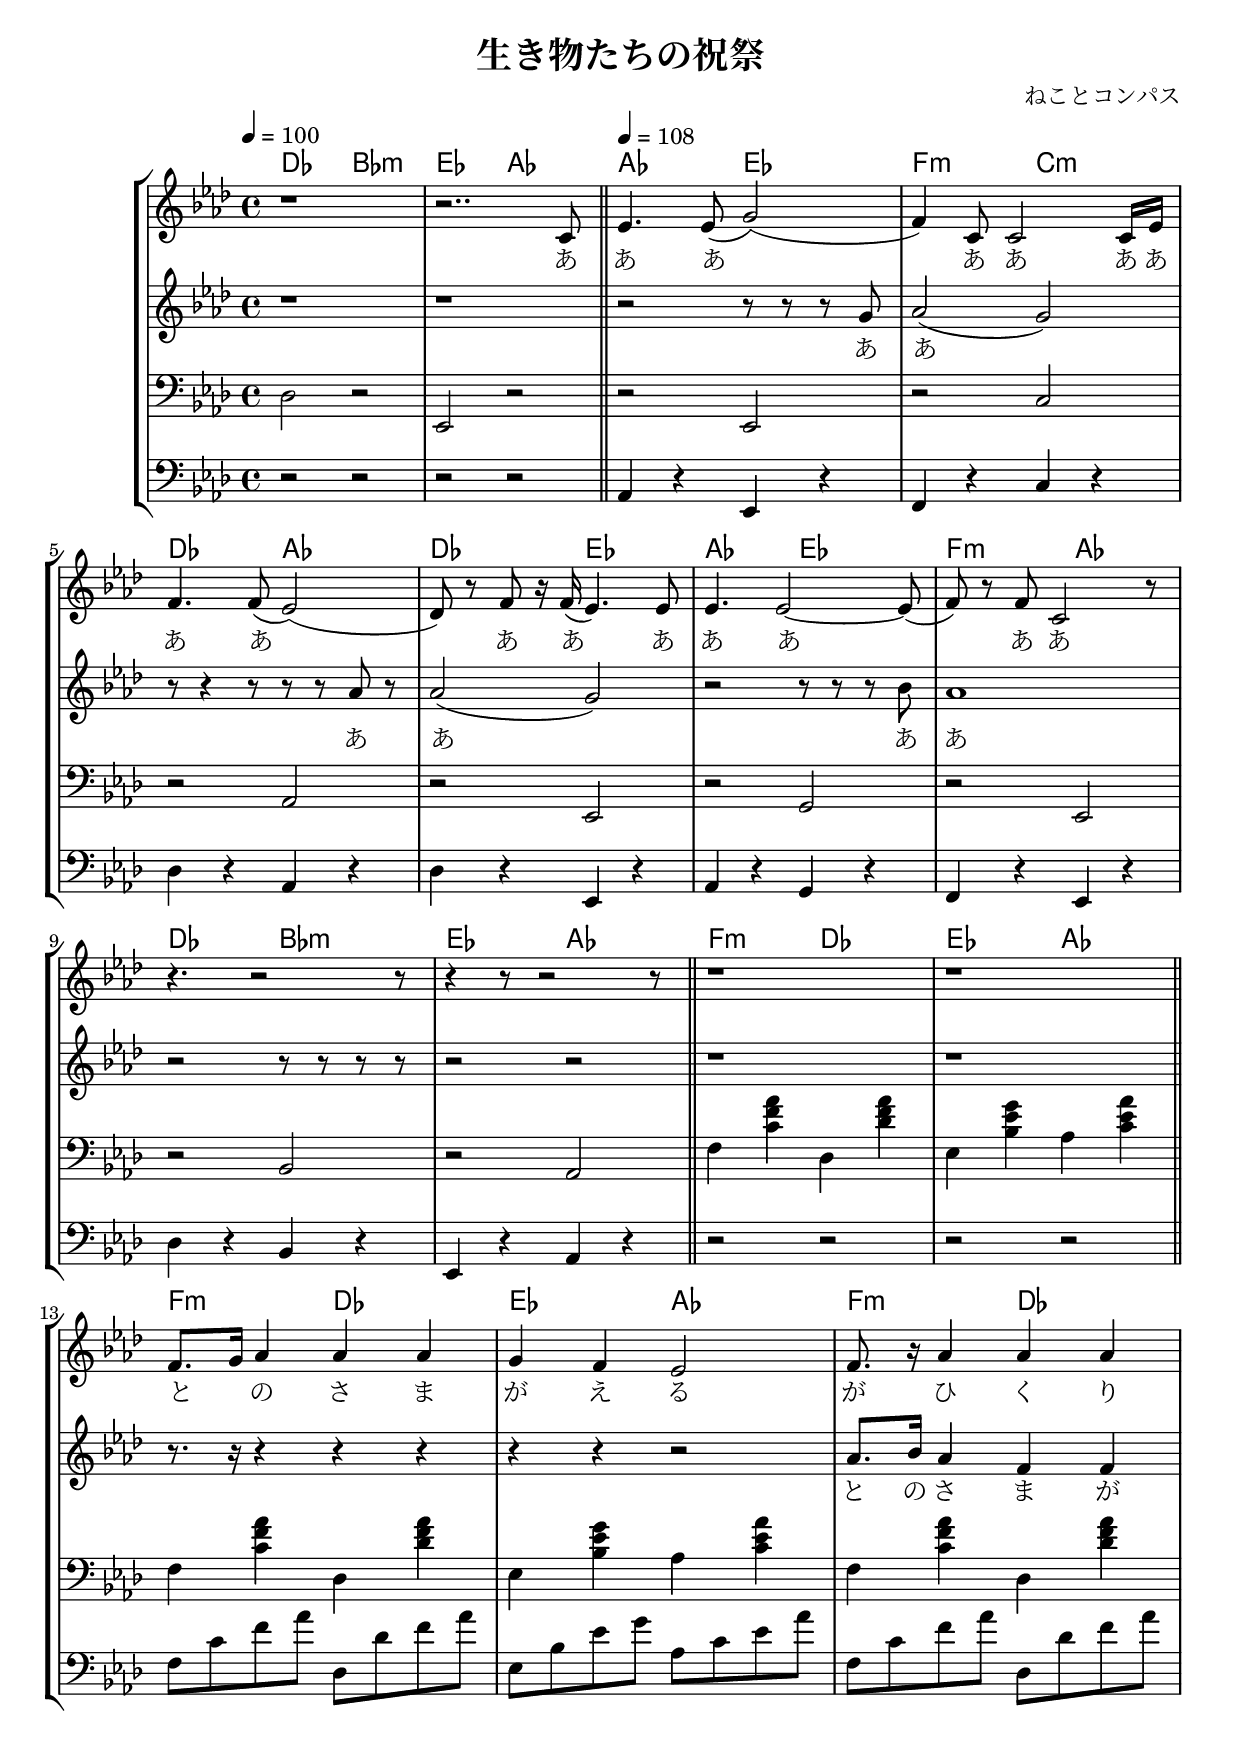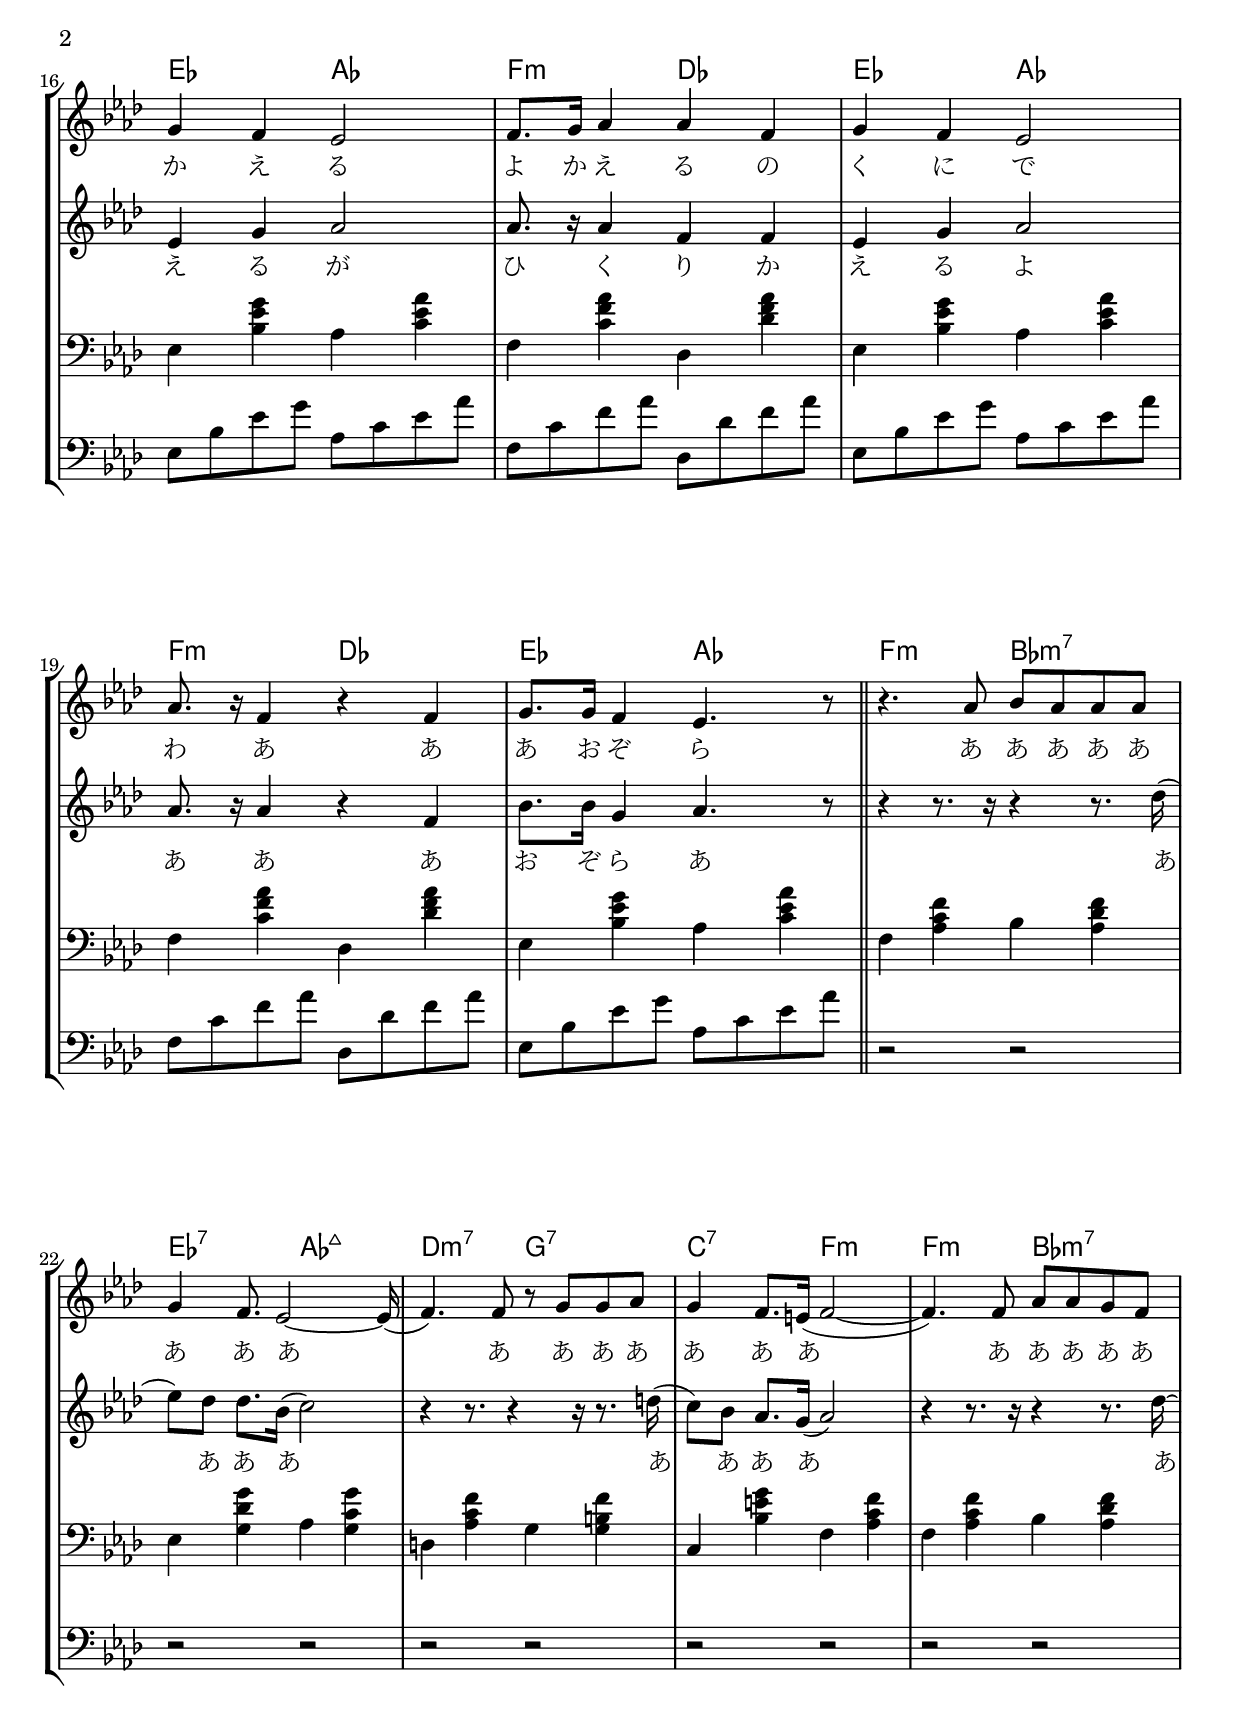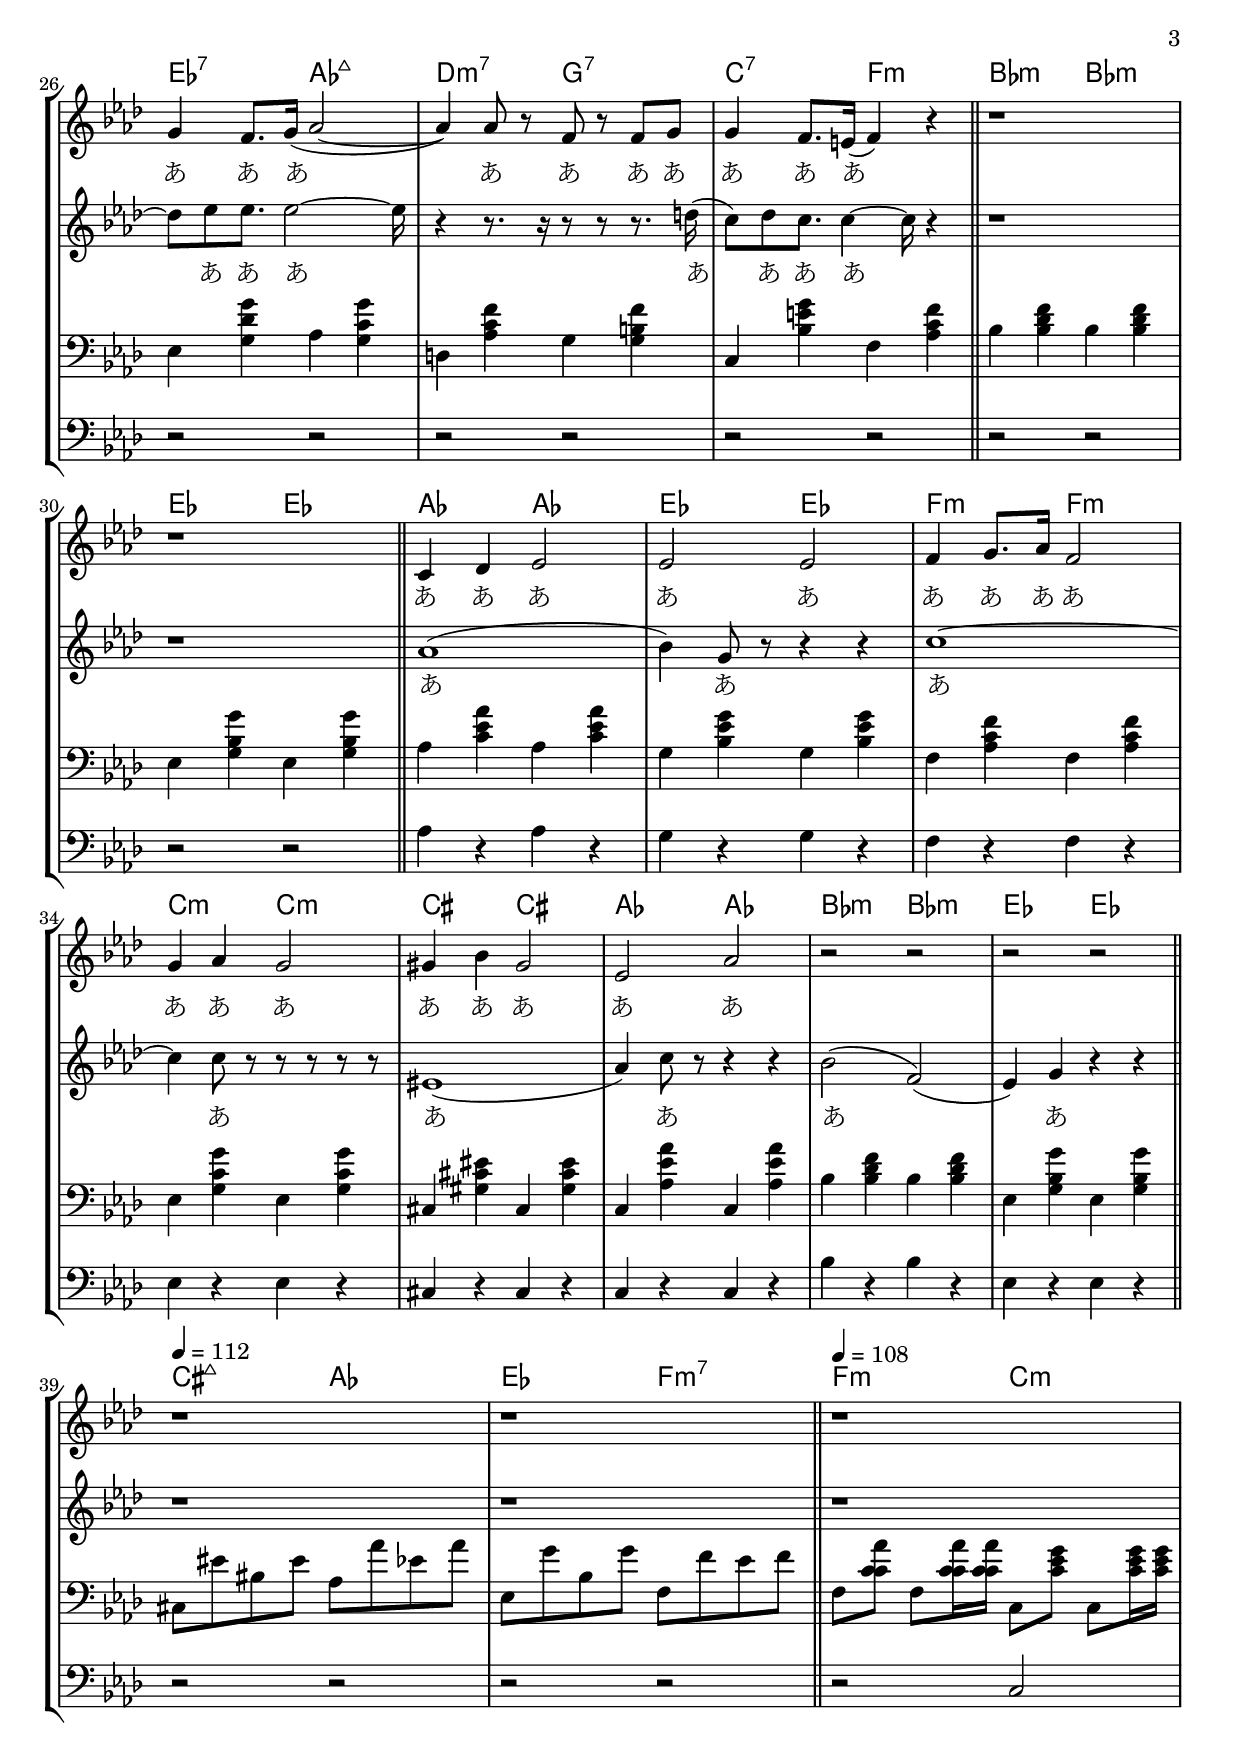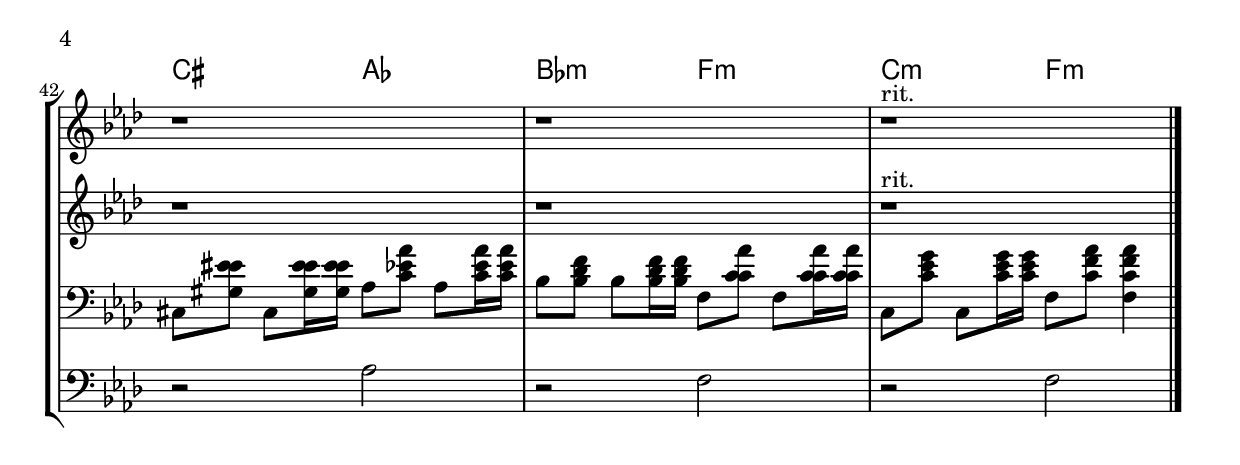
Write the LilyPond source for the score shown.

\version "2.12.1"

\header {
	title = \markup {生き物たちの祝祭}
	composer = \markup \center-column {ねことコンパス}
}

harmony = \chordmode {
	des2 bes:m es as 

	as es f:m c:m des as des es as es f:m as des bes:m es as 

	f:m des es as 

	f:m des es as f:m des es as f:m des es as f:m des es as 

	f:m bes:min7 es:7 as:maj7 d:m7 g:7 c:7 f:m f:m bes:min7 es:7 as:maj7 d:m7 g:7 c:7 f:m 

	bes:m bes:m es es 

	as as es es f:m f:m c:m c:m cis cis as as bes:m bes:m es es 

	cis:maj7 as es f:min7 

	f:m c:m cis as bes:m f:m c:m f:m 
}

melody = {
	\key as \major
	\tempo 4 = 100
	r1 | r2.. 
	\set Staff.midiInstrument = #"Pad 7 (halo)"
	c'8 
		\tempo 4 = 108
es'4.  es'8  (g'2) 
	(f'4)  c'8  c'2  c'16  es'16 
	f'4.  f'8  (es'2) 
	(des'8)  r8  f'8  r16  f'16  (es'4.)  es'8 
	es'4.  es'2~es'8 
	(f'8)  r8  f'8  c'2  r8 
	r4.  r2~r8 
	r4  r8  r2  	r8 	r1 | r1   
	\set Staff.midiInstrument = #"fss0.31"
	f'8.  g'16  as'4  as'4  as'4 
	g'4  f'4  es'2 
	f'8.  r16  as'4  as'4  as'4 
	g'4  f'4  es'2 
	f'8.  g'16  as'4  as'4  f'4 
	g'4  f'4  es'2 
	as'8.  r16  f'4  r4  f'4 
	g'8.  g'16  f'4  es'4.  	r8 	\set Staff.midiInstrument = #"Pad 4 (choir)"
	r4. as'8  bes'8  as'8  as'8  as'8 
	g'4  f'8.  es'2~es'16 
	(f'4.)  f'8  r8  g'8  g'8  as'8 
	g'4  f'8.  e'16  (f'2~ 
	f'4.)  f'8  as'8  as'8  g'8  f'8 
	g'4  f'8.  g'16  (as'2~ 
	as'4)  as'8  r8  f'8  r8  f'8  g'8 
	g'4  f'8.  e'16  (f'4)  	r4 	r1 | r1   
	\set Staff.midiInstrument = #"FX 7 (echoes)"
	c'4  des'4  es'2 
	es'2  es'2 
	f'4  g'8.  as'16  f'2 
	g'4  as'4  g'2 
	gis'4  bes'4  gis'2 
	es'2  as'2 
	r2  r2 
	r2  r2
	\tempo 4 = 112
	r1 | r1   
	\tempo 4 = 108
	r1 | r1 | r1 | r1^"rit." \bar "|."
}

words = \lyricmode {
	
	あ  あ  あ  あ  あ  あ  あ  あ  あ  あ  あ  あ  あ  あ  あ  あ  
	
	と  の  さ  ま  が  え  る  が  ひ  く  り  か  え  る  よ  か  え  る  の  く  に  で  わ  あ  あ  あ  お  ぞ  ら  あ  
	あ  あ  あ  あ  あ  あ  あ  あ  あ  あ  あ  あ  あ  あ  あ  あ  あ  あ  あ  あ  あ  あ  あ  あ  あ  あ  あ  あ  あ  あ  
	
	あ  あ  あ  あ  あ  あ  あ  あ  あ  あ  あ  あ  あ  あ  あ  あ  あ  
	
	
}

secondmelody = {
	\key as \major
	\tempo 4 = 100
	r1 | r1   
	\set Staff.midiInstrument = #"Synth Voice"
		\tempo 4 = 108
 r2  r8  r8  r8  g'8 
	as'2  (g'2) 
	r8  r4  r8  r8  r8  as'8  r8 
	as'2  (g'2) 
	r2  r8  r8  r8  bes'8 
	as'1 
	r2  r8  r8  r8  r8 
	r2  r2
	r1 | r1   
	\set Staff.midiInstrument = #"mmi0.34"
	r8.  r16  r4  r4  r4 
	r4  r4  r2 
	as'8.  bes'16  as'4  f'4  f'4 
	es'4  g'4  as'2 
	as'8.  r16  as'4  f'4  f'4 
	es'4  g'4  as'2 
	as'8.  r16  as'4  r4  f'4 
	bes'8.  bes'16  g'4  as'4.  	r8 	\set Staff.midiInstrument = #"Marimba"
	 r4  r8.  r16  r4  r8.  des''16 
	(es''8)  des''8  des''8.  bes'16  (c''2) 
	r4  r8.  r4~r16  r8.  d''16 
	(c''8)  bes'8  as'8.  g'16  (as'2) 
	r4  r8.  r16  r4  r8.  des''16~ 
	des''8  es''8  es''8.  es''2~es''16 
	r4  r8.  r16  r8  r8  r8.  d''16 
	(c''8)  des''8  c''8.  c''4~c''16  	r4 	r1 | r1   
	\set Staff.midiInstrument = #"Lead 6 (voice)"
	as'1 
	(bes'4)  g'8  r8  r4  r4 
	c''1~ 
	c''4  c''8  r8  r8  r8  r8  r8 
	eis'1 
	(as'4)  c''8  r8  r4  r4 
	bes'2  (f'2) 
	(es'4)  g'4  r4  r4
	\tempo 4 = 112
	r1 | r1   
	\tempo 4 = 108
	r1 | r1 | r1 | r1^"rit." \bar "|."
}

secondwords = \lyricmode {
	
	あ  あ  あ  あ  あ  あ  
	
	と  の  さ  ま  が  え  る  が  ひ  く  り  か  え  る  よ  あ  あ  あ  お  ぞ  ら  あ  
	あ  あ  あ  あ  あ  あ  あ  あ  あ  あ  あ  あ  あ  あ  あ  あ  
	
	あ  あ  あ  あ  あ  あ  あ  あ  
	
	
}

tempochange = {
	\tempo 4 = 100
	r1 | r1 \bar "||"
	\tempo 4 = 108
	r1 | r1 | r1 | r1 | r1 | r1 | r1 | r1 \bar "||"
	\tempo 4 = 108
	r1 | r1 \bar "||"
	\tempo 4 = 108
	r1 | r1 | r1 | r1 | r1 | r1 | r1 | r1 \bar "||"
	\tempo 4 = 108
	r1 | r1 | r1 | r1 | r1 | r1 | r1 | r1 \bar "||"
	\tempo 4 = 108
	r1 | r1 \bar "||"
	\tempo 4 = 108
	r1 | r1 | r1 | r1 | r1 | r1 | r1 | r1 \bar "||"
	\tempo 4 = 112
	r1 | r1 \bar "||"
	\tempo 4 = 108
	r1 | r1 | r1 | \tempo 4 = 81 r2 \tempo 4 = 72 r2 \bar "|."
}

mainacc = {
	\clef bass
	\set Staff.midiInstrument = #"Synthstrings 2"
	\key as \major
	\tempo 4 = 100
	des2
	r2
	es,2
	r2
	\bar "||"

	\set Staff.midiInstrument = #"Acoustic grand"
	\tempo 4 = 108
	r2
	es,2
	r2
	c2
	r2
	as,2
	r2
	es,2
	r2
	g,2
	r2
	es,2
	r2
	bes,2
	r2
	as,2
	\bar "||"

	\set Staff.midiInstrument = #"Synthstrings 1"
	f4 <c' f' as'>4
	des4 <des' f' as'>4
	es4 <bes es' g'>4
	as4 <c' es' as'>4
	\bar "||"

	\set Staff.midiInstrument = #"Synthstrings 1"
	f4 <c' f' as'>4
	des4 <des' f' as'>4
	es4 <bes es' g'>4
	as4 <c' es' as'>4
	f4 <c' f' as'>4
	des4 <des' f' as'>4
	es4 <bes es' g'>4
	as4 <c' es' as'>4
	f4 <c' f' as'>4
	des4 <des' f' as'>4
	es4 <bes es' g'>4
	as4 <c' es' as'>4
	f4 <c' f' as'>4
	des4 <des' f' as'>4
	es4 <bes es' g'>4
	as4 <c' es' as'>4
	\bar "||"

	\set Staff.midiInstrument = #"Synthstrings 1"
	f4 <as c' f'>4
	bes4 <as des' f'>4
	es4 <g des' g'>4
	as4 <g c' g'>4
	d4 <as c' f'>4
	g4 <g b f'>4
	c4 <bes e' g'>4
	f4 <as c' f'>4
	f4 <as c' f'>4
	bes4 <as des' f'>4
	es4 <g des' g'>4
	as4 <g c' g'>4
	d4 <as c' f'>4
	g4 <g b f'>4
	c4 <bes e' g'>4
	f4 <as c' f'>4
	\bar "||"

	\set Staff.midiInstrument = #"Synthstrings 2"
	bes4 <bes des' f'>4
	bes4 <bes des' f'>4
	es4 <g bes g'>4
	es4 <g bes g'>4
	\bar "||"

	\set Staff.midiInstrument = #"Synthstrings 2"
	as4 <c' es' as'>4
	as4 <c' es' as'>4
	g4 <bes es' g'>4
	g4 <bes es' g'>4
	f4 <as c' f'>4
	f4 <as c' f'>4
	es4 <g c' g'>4
	es4 <g c' g'>4
	cis4 <gis cis' eis'>4
	cis4 <gis cis' eis'>4
	c4 <as es' as'>4
	c4 <as es' as'>4
	bes4 <bes des' f'>4
	bes4 <bes des' f'>4
	es4 <g bes g'>4
	es4 <g bes g'>4
	\bar "||"

	\set Staff.midiInstrument = #"Electric Piano 1"
	\tempo 4 = 112
	cis8 eis' bis eis'
	as8 as' es' as'
	es8 g' bes g'
	f8 f' es' f'
	\bar "||"

	\set Staff.midiInstrument = #"Synthstrings 1"
	\tempo 4 = 108
	f8 <c' c' as'> f <c' c' as'>16 <c' c' as'>
	c8 <c' es' g'> c <c' es' g'>16 <c' es' g'>
	cis8 <gis eis' eis'> cis <gis eis' eis'>16 <gis eis' eis'>
	as8 <c' es' as'> as <c' es' as'>16 <c' es' as'>
	bes8 <bes des' f'> bes <bes des' f'>16 <bes des' f'>
	f8 <c' c' as'> f <c' c' as'>16 <c' c' as'>
	c8 <c' es' g'> c <c' es' g'>16 <c' es' g'>
	f8 <c' f' as'>8 <f c' f' as'>4
	\bar "|."
}

subacc = {
	\clef bass
	\set Staff.midiInstrument = #"Pizzicato Strings"
	\key as \major
	\tempo 4 = 100
	r2
	r2
	r2
	r2
	\bar "||"

	\set Staff.midiInstrument = #"Taiko Drum"
	\tempo 4 = 108
	as,4 r4
	es,4 r4
	f,4 r4
	c4 r4
	des4 r4
	as,4 r4
	des4 r4
	es,4 r4
	as,4 r4
	g,4 r4
	f,4 r4
	es,4 r4
	des4 r4
	bes,4 r4
	es,4 r4
	as,4 r4
	\bar "||"

	\set Staff.midiInstrument = #"Acoustic grand"
	r2
	r2
	r2
	r2
	\bar "||"

	\set Staff.midiInstrument = #"FX 2 (soundtrack)"
	f8 c'8 f'8 as'8
	des8 des'8 f'8 as'8
	es8 bes8 es'8 g'8
	as8 c'8 es'8 as'8
	f8 c'8 f'8 as'8
	des8 des'8 f'8 as'8
	es8 bes8 es'8 g'8
	as8 c'8 es'8 as'8
	f8 c'8 f'8 as'8
	des8 des'8 f'8 as'8
	es8 bes8 es'8 g'8
	as8 c'8 es'8 as'8
	f8 c'8 f'8 as'8
	des8 des'8 f'8 as'8
	es8 bes8 es'8 g'8
	as8 c'8 es'8 as'8
	\bar "||"

	\set Staff.midiInstrument = #"Pizzicato Strings"
	r2
	r2
	r2
	r2
	r2
	r2
	r2
	r2
	r2
	r2
	r2
	r2
	r2
	r2
	r2
	r2
	\bar "||"

	\set Staff.midiInstrument = #"Acoustic grand"
	r2
	r2
	r2
	r2
	\bar "||"

	\set Staff.midiInstrument = #"Taiko Drum"
	as4 r4
	as4 r4
	g4 r4
	g4 r4
	f4 r4
	f4 r4
	es4 r4
	es4 r4
	cis4 r4
	cis4 r4
	c4 r4
	c4 r4
	bes4 r4
	bes4 r4
	es4 r4
	es4 r4
	\bar "||"

	\set Staff.midiInstrument = #"Acoustic grand"
	\tempo 4 = 112
	r2
	r2
	r2
	r2
	\bar "||"

	\set Staff.midiInstrument = #"FX 2 (soundtrack)"
	\tempo 4 = 108
	r2
	c2
	r2
	as2
	r2
	f2
	r2
	f2
	\bar "|."
}

percA = {
	\drummode {
	r1 |r1 \bar "||"
	r1 |r1 |r1 |r1 |r1 |r1 |r1 |r1 \bar "||"
	r8 cymr16 cymr16 cymr8 cymr16 cymr16 cymr8 cymr16 cymr16 cymr8 cymr8  |cymr8 cymr16 cymr16 cymr8 cymr16 cymr16 cymr8 cymr16 cymr16 cymr8 cymr8  \bar "||"
	r1  |r1  |r1  |r1  |r1  |r1  |r1  |r2 r8 hho4 hho8  \bar "||"
	cymr4 cymr4 cymr4 cymr4  |cymr4 cymr8 cymr16 cymr16 cymr4 cymr4  |cymr4 cymr4 cymr4 cymr4  |cymr4 cymr2.  |cymr4 cymr4 cymr4 cymr4  |cymr4 cymr8 cymr16 cymr16 cymr4 cymr4  |cymr4 cymr4 cymr4 cymr4  |cymr4 cymr2.  \bar "||"
	r2 r8 hho4.  |r2 r8 hho4.  \bar "||"
	r1  |r2. hho4  |r1  |r2. hho4  |r1  |r2. hho4  |r1  |r2. hho4  \bar "||"
	r1 |r1 \bar "||"
	r4 sn2 sn8. sn16  |r4 sn2 sn8. sn16  |r4 sn2 sn8. sn16  |r8 sn8 sn4 sn8 sn8 sn16 sn8 sn16  \bar "|."
	}
}

percB = {
	\drummode {
	r1 |r1 \bar "||"
	r1 |r1 |r1 |r1 |r1 |r1 |r1 |r1 \bar "||"
	r4 sn2 sn4  |r4 sn2 sn8 sn16 sn16  \bar "||"
	r4. hhp2 hhp8  |r4. hhp2 hhp8  |r4. hhp2 hhp8  |r4. hhp2 hhp8  |r4. hhp2 hhp8  |r4. hhp2 hhp8  |r4. hhp2 hhp8  |hhp4 hhp4 hhp4 hhp4  \bar "||"
	r2 sn2  |r2 sn2  |r2 sn2  |r8 sn8 sn2.  |r2 sn2  |r2 sn2  |r2 sn2  |r8 sn8 sn2.  \bar "||"
	r8 hh8 hh8 hh8 hh4. hh8  |r16 hh4 hh4 hh4 r16 hh8  \bar "||"
	r16 hhp16 hhp8 hhp16 hhp8 hhp2 r16  |r16 hhp16 hhp8 hhp16 hhp8 hhp2 r16  |r16 hhp16 hhp8 hhp16 hhp8 hhp2 r16  |r16 hhp16 hhp8 hhp16 hhp8 hhp2 r16  |r16 hhp16 hhp8 hhp16 hhp8 hhp2 r16  |r16 hhp16 hhp8 hhp16 hhp8 hhp2 r16  |r16 hhp16 hhp8 hhp16 hhp8 hhp2 r16  |r16 hhp16 hhp8 hhp16 hhp8 hhp2 hhp16  \bar "||"
	r1 |r1 \bar "||"
	r4. r16 tommh8 tommh4. r16  |r1  |r4. r16 tommh8 tommh4. r16  |r1  \bar "|."
	}
}

percC = {
	\drummode {
	r1 |r1 \bar "||"
	r1 |r1 |r1 |r1 |r1 |r1 |r1 |r1 \bar "||"
	bd8. bd16 bd8. bd16 bd8. bd16 bd8. bd16  |bd8. bd16 bd8. bd16 bd8. bd16 bd8. bd16  \bar "||"
	hh4 hh4 hh4 hh4  |hh4 hh4 hh4 hh4  |hh4 hh4 hh4 hh4  |hh4 hh4 hh4 hh4  |hh4 hh4 hh4 hh4  |hh4 hh4 hh4 hh4  |hh4 hh4 hh4 hh4  |r4. hh2 r8  \bar "||"
	bd2. r8 bd8  |bd2. r8 bd8  |bd2. r8 bd8  |bd4. bd8 bd4. bd8  |bd2. r8 bd8  |bd2. r8 bd8  |bd2. r8 bd8  |bd2 r8 bd4.  \bar "||"
	r16 hhp4 hhp8 hhp8 hhp4. hhp16  |r8 hhp8 hhp8 hhp8 hhp4 r16 hhp8.  \bar "||"
	hh8. hh8. hh2 r8  |hh8. hh8. hh2 hh8  |hh8. hh8. hh2 r8  |hh8. hh8. hh2 hh8  |hh8. hh8. hh2 r8  |hh8. hh8. hh2 hh8  |hh8. hh8. hh2 r8  |hh8. hh8. hh4 hh4 hh8  \bar "||"
	r1 |r1 \bar "||"
	r8 toml8 toml8 toml8 toml8 toml8 toml8 toml8  |toml8 toml8 toml8 toml8 toml8 toml8 toml8 toml8  |toml8 toml8 toml8 toml8 toml8 toml8 toml8 toml8  |toml8 toml8 toml8 toml8 toml8 toml8 toml8 toml8  \bar "|."
	}
}

percD = {
	\drummode {
	r1 |r1 \bar "||"
	r1 |r1 |r1 |r1 |r1 |r1 |r1 |r1 \bar "||"
	r1  |r4. tommh2 r8  \bar "||"
	bd2. r8 bd8  |bd8. bd8. bd2 bd8  |bd2. r8 bd8  |bd8. bd8. bd2 bd8  |bd2. r8 bd8  |bd8. bd8. bd2 bd8  |bd2. r8 bd8  |bd8. bd4. r16 bd4 bd8  \bar "||"
	r1 |r1 |r1 |r2 r8 tommh8 tommh4  |r1 |r1 |r1 |r8. tommh8. tommh2 r8  \bar "||"
	r8. sn2 r16 sn4  |r8. sn2 r16 sn4  \bar "||"
	r2 ss2  |r2 ss2  |r2 ss2  |r2 ss2  |r2 ss2  |r2 ss2  |r2 ss2  |r2 ss2  \bar "||"
	r1 |r1 \bar "||"
	r1  |r4. r16 tomfh8 tomfh4. r16  |r1  |r4. r16 tomfh2 r16  \bar "|."
	}
}

percE = {
	\drummode {
	r1 |r1 \bar "||"
	r1 |r1 |r1 |r1 |r1 |r1 |r1 |r1 \bar "||"
	r1  |r2 r16 toml4. r16  \bar "||"
	r1 | r1 | r1 | r1 | r1 | r1 | r1 | r1 \bar "||"
	r1 |r1 |r1 |r2. r8 toml8  |r1 |r1 |r1 |r2. toml8 toml8  \bar "||"
	bd4. bd8 bd2  |bd4. bd8 bd4 bd4  \bar "||"
	bd2 r8 bd4 bd8  |bd4. bd4 bd4 bd8  |bd2 r8 bd4 bd8  |bd4. bd4 bd4 bd8  |bd2 r8 bd4 bd8  |bd4. bd4 bd4 bd8  |bd2 r8 bd4 bd8  |bd4. bd4 bd4.  \bar "||"
	r1 |r1 \bar "||"
	bd4. r16 bd8. bd4.  |bd8. bd4. r16 bd4 bd8  |bd8. bd4 bd8. bd4.  |bd4. bd8 bd4 r16 bd8.  \bar "|."
	}
}

percF = {
	\drummode {
	r1 | r1 \bar "||"
	r1 | r1 | r1 | r1 | r1 | r1 | r1 | r1 \bar "||"
	cymc1  |r1 \bar "||"
	r1 | r1 | r1 | r1 | r1 | r1 | r1 | r1 \bar "||"
	r1 |r1 |r1 |r1 |r1 |r1 |r1 |hho1  \bar "||"
	cymc1  |cymc1  \bar "||"
	r1 | r1 | r1 | r1 | r1 | r1 | r1 | r1 \bar "||"
	r1 | r1 \bar "||"
	cymc1  |r1 |r1 |r1 \bar "|."
	}
}

percG = {
	\drummode {
	r1 | r1 \bar "||"
	r1 | r1 | r1 | r1 | r1 | r1 | r1 | r1 \bar "||"
	r1 | r1 \bar "||"
	r1 | r1 | r1 | r1 | r1 | r1 | r1 | r1 \bar "||"
	r1 | r1 | r1 | r1 | r1 | r1 | r1 | r1 \bar "||"
	r1 |r4. r16 tommh2 r16  \bar "||"
	r1 | r1 | r1 | r1 | r1 | r1 | r1 | r1 \bar "||"
	r1 | r1 \bar "||"
	r1 | r1 | r1 | r1 \bar "|."
	}
}

percH = {
	\drummode {
	r1 | r1 \bar "||"
	r1 | r1 | r1 | r1 | r1 | r1 | r1 | r1 \bar "||"
	r1 | r1 \bar "||"
	r1 | r1 | r1 | r1 | r1 | r1 | r1 | r1 \bar "||"
	r1 | r1 | r1 | r1 | r1 | r1 | r1 | r1 \bar "||"
	r1 |r2. r8 toml8  \bar "||"
	r1 | r1 | r1 | r1 | r1 | r1 | r1 | r1 \bar "||"
	r1 | r1 \bar "||"
	r1 | r1 | r1 | r1 \bar "|."
	}
}

\score {
	<<
		\new StaffGroup <<
			\new ChordNames {\harmony}
			\new Voice = "melody" {\melody}
			\new Lyrics \lyricsto "melody" \words
			\new Voice = "secondmelody" {\secondmelody}
			\new Lyrics \lyricsto "secondmelody" \secondwords
			\new Staff = "mainacc" {\mainacc}
			\new Staff = "subacc" {\subacc}
		>>
	>>
	\layout { }
}
